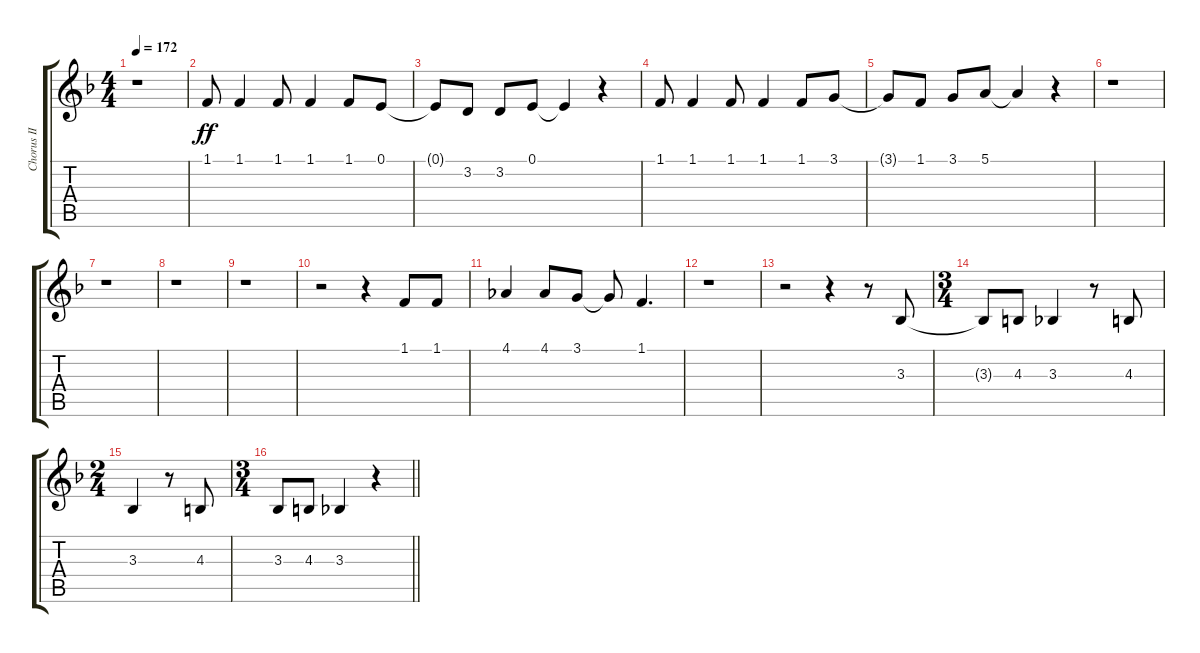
\track ("Chorus II" "Chorus II") {instrument voiceoohs}
\staff {score tabs}
\tuning (E4 B3 G3 D3 A2 E2) {hide}
\ts (4 4)
\tempo 172
\clef g2
\ks f
r.1{dy ff} |
1.1.8 1.1.4 1.1.8 1.1.4 1.1.8 0.1.8 |
0.1{t}.8 3.2.8 3.2.8 0.1.8 0.1{t}.4 r.4 |
1.1.8 1.1.4 1.1.8 1.1.4 1.1.8 3.1.8 |
3.1{t}.8 1.1.8 3.1.8 5.1.8 5.1{t}.4 r.4 |
r.1 |
r.1 |
r.1 |
r.1 |
r.2 r.4 1.1.8 1.1.8 |
4.1.4 4.1.8 3.1.8 3.1{t}.8 1.1.4{d} |
r.1 |
r.2 r.4 r.8 3.3.8 |
\ts (3 4)
3.3{t}.8 4.3.8 3.3.4 r.8 4.3.8 |
\ts (2 4)
3.3.4 r.8 4.3.8 |
\ts (3 4)
\barLineRight lightlight
3.3.8 4.3.8 3.3.4 r.4
